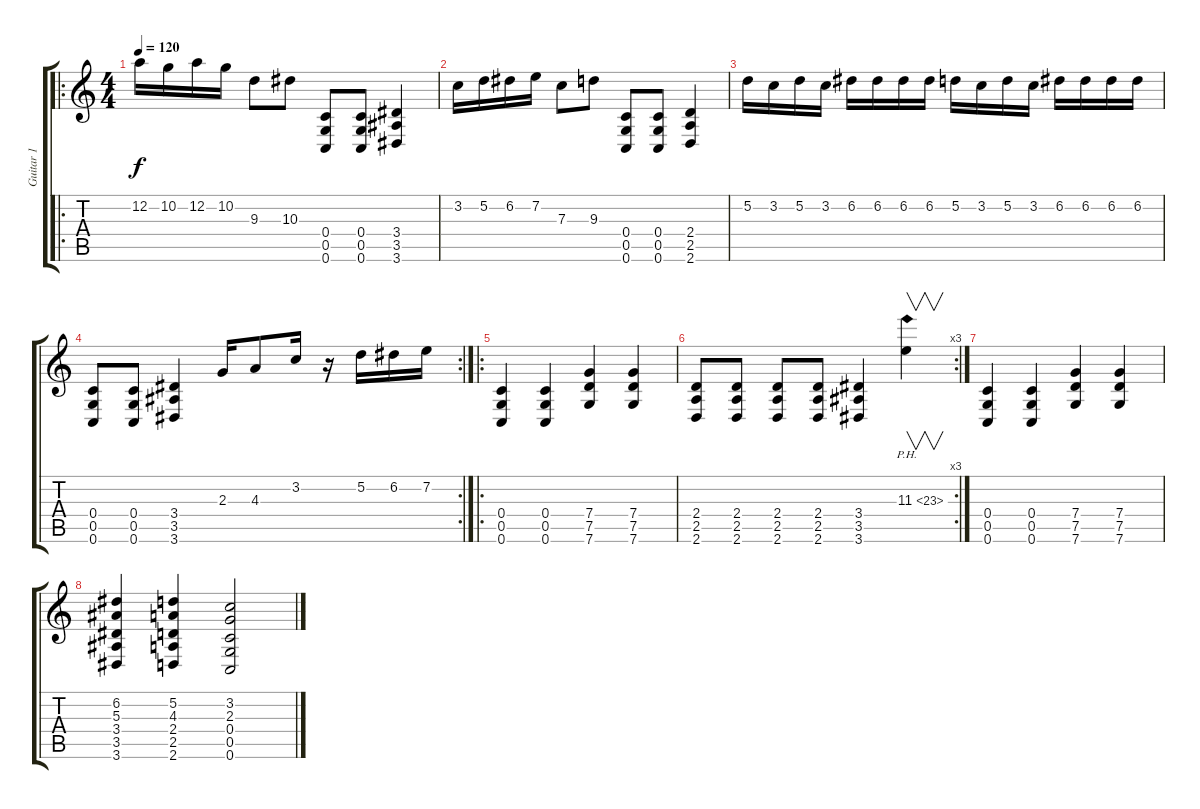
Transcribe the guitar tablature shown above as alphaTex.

\track ("Guitar 1" "Guitar 1") {instrument distortionguitar}
\staff {score tabs}
\tuning (D4 A3 F3 C3 G2 C2) {hide}
\ro
\ts (4 4)
\tempo 120
\clef g2
\ks c
12.2.16{dy f} 10.2.16 12.2.16 10.2.16 9.3.8 10.3.8 (0.4 0.5 0.6).8 (0.4 0.5 0.6).8 (3.4 3.5 3.6).4 |
3.2.16 5.2.16 6.2.16 7.2.16 7.3.8 9.3.8 (0.4 0.5 0.6).8 (0.4 0.5 0.6).8 (2.4 2.5 2.6).4 |
5.2.16 3.2.16 5.2.16 3.2.16 6.2.16 6.2.16 6.2.16 6.2.16 5.2.16 3.2.16 5.2.16 3.2.16 6.2.16 6.2.16 6.2.16 6.2.16 |
\rc 2
(0.4 0.5 0.6).8 (0.4 0.5 0.6).8 (3.4 3.5 3.6).4 2.3.16 4.3.8 3.2.16 r.16 5.2.16 6.2.16 7.2.16 |
\ro
(0.4 0.5 0.6).4 (0.4 0.5 0.6).4 (7.4 7.5 7.6).4 (7.4 7.5 7.6).4 |
\rc 3
(2.4 2.5 2.6).8 (2.4 2.5 2.6).8 (2.4 2.5 2.6).8 (2.4 2.5 2.6).8 (3.4 3.5 3.6).4 11.3{ph 12}.4{v} |
(0.4 0.5 0.6).4 (0.4 0.5 0.6).4 (7.4 7.5 7.6).4 (7.4 7.5 7.6).4 |
(6.2 5.3 3.4 3.5 3.6).4 (5.2 4.3 2.4 2.5 2.6).4 (3.2 2.3 0.4 0.5 0.6).2
